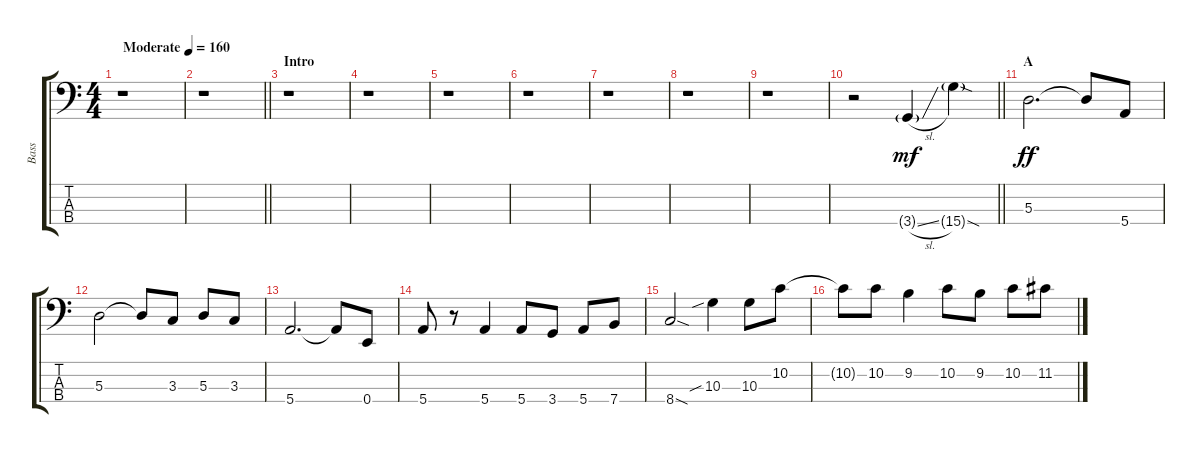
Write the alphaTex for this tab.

\track ("Bass" "Bass") {instrument electricbasspick}
\staff {score tabs}
\tuning (G2 D2 A1 E1) {hide}
\ts (4 4)
\tempo (160 "Moderate")
\clef f4
\ks c
r.1{dy mf instrument electricbasspick} |
\barLineRight lightlight
r.1 |
\section ("" "Intro")
r.1 |
r.1 |
r.1 |
r.1 |
r.1 |
r.1 |
r.1 |
\barLineRight lightlight
r.2 3.4{sl g}.4 15.4{sod g}.4 |
\section ("" "A")
5.3.2{d dy ff} 5.3{t}.8 5.4.8 |
5.3.2 5.3{t}.8 3.3.8 5.3.8 3.3.8 |
5.4.2{d} 5.4{t}.8 0.4.8 |
5.4.8 r.8 5.4.4 5.4.8 3.4.8 5.4.8 7.4.8 |
8.4{sod}.2 10.3{sib}.4 10.3.8 10.2.8 |
10.2{t}.8 10.2.8 9.2.4 10.2.8 9.2.8 10.2.8 11.2.8
